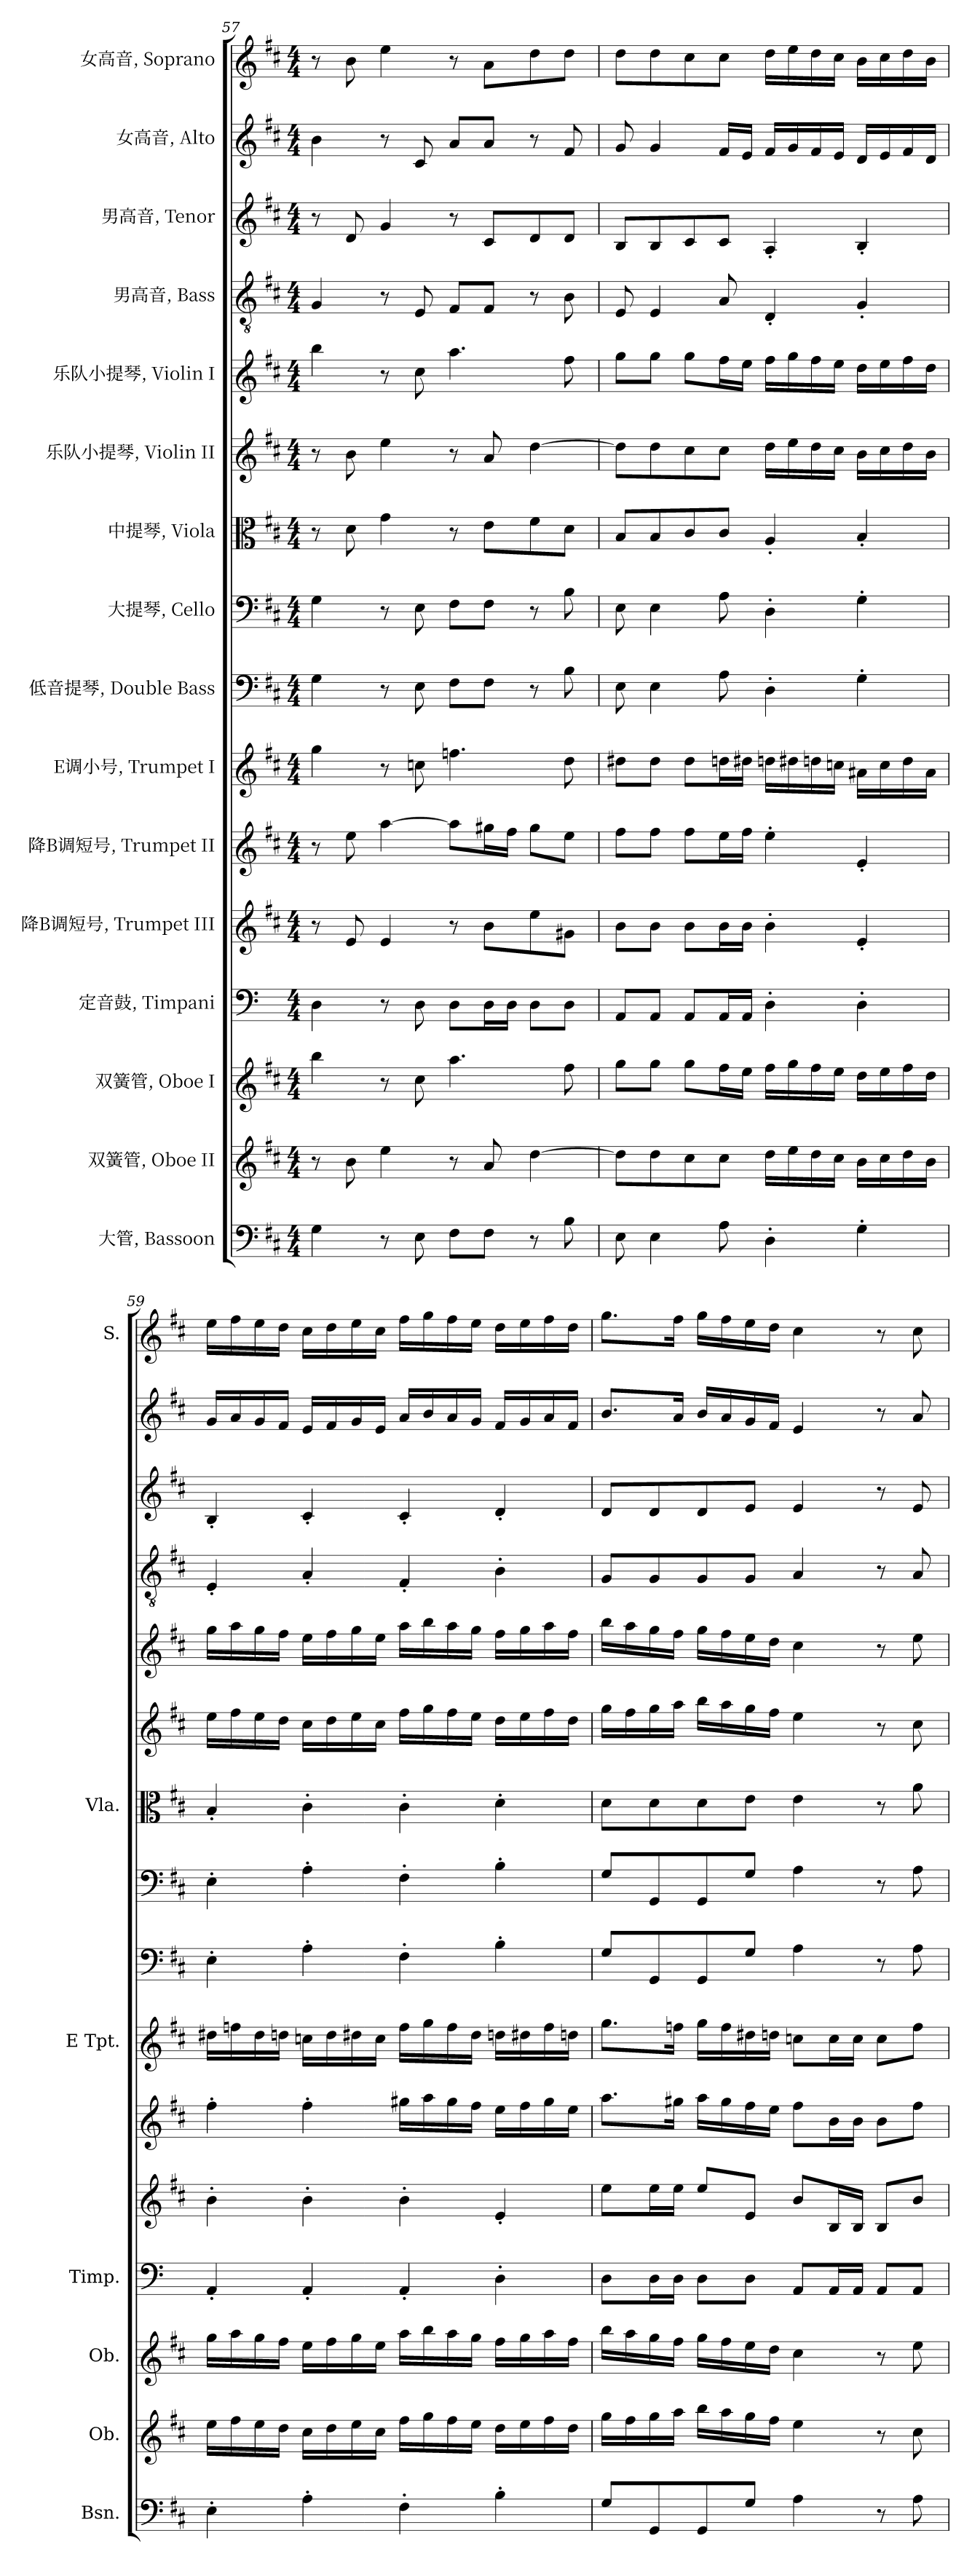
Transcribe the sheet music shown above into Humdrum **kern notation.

**kern	**kern	**kern	**kern	**kern	**kern	**kern	**kern	**kern	**kern	**kern	**kern	**kern	**kern	**kern	**kern
*part16	*part15	*part14	*part13	*part12	*part11	*part10	*part9	*part8	*part7	*part6	*part5	*part4	*part3	*part2	*part1
*staff16	*staff15	*staff14	*staff13	*staff12	*staff11	*staff10	*staff9	*staff8	*staff7	*staff6	*staff5	*staff4	*staff3	*staff2	*staff1
*I"大管, Bassoon	*I"双簧管, Oboe II	*I"双簧管, Oboe I	*I"定音鼓, Timpani	*I"降B调短号, Trumpet III	*I"降B调短号, Trumpet II	*I"E调小号, Trumpet I	*I"低音提琴, Double Bass	*I"大提琴, Cello	*I"中提琴, Viola	*I"乐队小提琴, Violin II	*I"乐队小提琴, Violin I	*I"男高音, Bass	*I"男高音, Tenor	*I"女高音, Alto	*I"女高音, Soprano
*I'Bsn.	*I'Ob.	*I'Ob.	*I'Timp.	*	*	*I'E Tpt.	*	*	*I'Vla.	*	*	*	*	*	*I'S.
!!LO:PB:g=z
*clefF4	*clefG2	*clefG2	*clefF4	*clefG2	*clefG2	*clefG2	*clefF4	*clefF4	*clefC3	*clefG2	*clefG2	*clefGv2	*clefG2	*clefG2	*clefG2
*	*	*	*	*ITrd1c2	*ITrd1c2	*ITrd-3c-4	*ITrd7c12	*	*	*	*	*	*	*	*
*k[f#c#]	*k[f#c#]	*k[f#c#]	*k[]	*k[]	*k[]	*k[b-e-a-d-g-c-]	*k[f#c#]	*k[f#c#]	*k[f#c#]	*k[f#c#]	*k[f#c#]	*k[f#c#]	*k[f#c#]	*k[f#c#]	*k[f#c#]
*M4/4	*M4/4	*M4/4	*M4/4	*M4/4	*M4/4	*M4/4	*M4/4	*M4/4	*M4/4	*M4/4	*M4/4	*M4/4	*M4/4	*M4/4	*M4/4
=57	=57	=57	=57	=57	=57	=57	=57	=57	=57	=57	=57	=57	=57	=57	=57
4G\	8r	4bb\	4D\	8r	8r	4ccc-\	4GG\	4G\	8r	8r	4bb\	4G/	8r	4b\	8r
.	8b\	.	.	8d/	8dd\	.	.	.	8d\	8b\	.	.	8d/	.	8b\
8r	4ee\	8r	8r	4d/	[4gg\	8r	8r	8r	4g\	4ee\	8r	8r	4g/	8r	4ee\
8E\	.	8cc#\	8D\	.	.	8ff-X\	8EE\	8E\	.	.	8cc#\	8E/	.	8c#/	.
8F#\L	8r	4.aa\	8D\L	8r	8gg\L]	4.bb--X\	8FF#\L	8F#\L	8r	8r	4.aa\	8F#/L	8r	8a/L	8r
8F#\J	8a/	.	16D\L	8a\L	16ff#X\L	.	8FF#\J	8F#\J	8e\L	8a/	.	8F#/J	8c#/L	8a/J	8a\L
.	.	.	16D\JJ	.	16ee\JJ	.	.	.	.	.	.	.	.	.	.
8r	[4dd\	.	8D\L	8dd\	8ff#\L	.	8r	8r	8f#\	[4dd\	.	8r	8d/	8r	8dd\
8B\	.	8ff#\	8D\J	8f#X\J	8dd\J	8gg-\	8BB\	8B\	8d\J	.	8ff#\	8B\	8d/J	8f#/	8dd\J
=58	=58	=58	=58	=58	=58	=58	=58	=58	=58	=58	=58	=58	=58	=58	=58
8E\	8dd\L]	8gg\L	8AA/L	8a\L	8ee\L	8ggn\L	8EE\	8E\	8B/L	8dd\L]	8gg\L	8E/	8B/L	8g/	8dd\L
4E\	8dd\	8gg\J	8AA/J	8a\J	8ee\J	8gg\J	4EE\	4E\	8B/	8dd\	8gg\J	4E/	8B/	4g/	8dd\
.	8cc#\	8gg\L	8AA/L	8a\L	8ee\L	8gg\L	.	.	8c#/	8cc#\	8gg\L	.	8c#/	.	8cc#\
8A\	8cc#\J	16ff#\L	16AA/L	16a\L	16dd\L	16gg-X\L	8AA\	8A\	8c#/J	8cc#\J	16ff#\L	8A/	8c#/J	16f#/LL	8cc#\J
.	.	16ee\JJ	16AA/JJ	16a\JJ	16ee\JJ	16ggn\JJ	.	.	.	.	16ee\JJ	.	.	16e/JJ	.
4D'\	16dd\LL	16ff#\LL	4D'\	4a'\	4dd'\	16gg-X\LL	4DD'\	4D'\	4A'/	16dd\LL	16ff#\LL	4D'/	4A'/	16f#/LL	16dd\LL
.	16ee\	16gg\	.	.	.	16ggn\	.	.	.	16ee\	16gg\	.	.	16g/	16ee\
.	16dd\	16ff#\	.	.	.	16gg-X\	.	.	.	16dd\	16ff#\	.	.	16f#/	16dd\
.	16cc#\JJ	16ee\JJ	.	.	.	16ff-X\JJ	.	.	.	16cc#\JJ	16ee\JJ	.	.	16e/JJ	16cc#\JJ
4G'\	16b\LL	16dd\LL	4D'\	4d'/	4d'/	16ddn\LL	4GG'\	4G'\	4B'/	16b\LL	16dd\LL	4G'/	4B'/	16d/LL	16b\LL
.	16cc#\	16ee\	.	.	.	16ff-\	.	.	.	16cc#\	16ee\	.	.	16e/	16cc#\
.	16dd\	16ff#\	.	.	.	16gg-\	.	.	.	16dd\	16ff#\	.	.	16f#/	16dd\
.	16b\JJ	16dd\JJ	.	.	.	16dd\JJ	.	.	.	16b\JJ	16dd\JJ	.	.	16d/JJ	16b\JJ
!!LO:PB:g=z
=59	=59	=59	=59	=59	=59	=59	=59	=59	=59	=59	=59	=59	=59	=59	=59
4E'\	16ee\LL	16gg\LL	4AA'/	4a'\	4ee'\	16ggn\LL	4EE'\	4E'\	4B'/	16ee\LL	16gg\LL	4E'/	4B'/	16g/LL	16ee\LL
.	16ff#\	16aa\	.	.	.	16bb--X\	.	.	.	16ff#\	16aa\	.	.	16a/	16ff#\
.	16ee\	16gg\	.	.	.	16gg\	.	.	.	16ee\	16gg\	.	.	16g/	16ee\
.	16dd\JJ	16ff#\JJ	.	.	.	16gg-X\JJ	.	.	.	16dd\JJ	16ff#\JJ	.	.	16f#/JJ	16dd\JJ
4A'\	16cc#\LL	16ee\LL	4AA'/	4a'\	4ee'\	16ff-X\LL	4AA'\	4A'\	4c#'\	16cc#\LL	16ee\LL	4A'/	4c#'/	16e/LL	16cc#\LL
.	16dd\	16ff#\	.	.	.	16gg-\	.	.	.	16dd\	16ff#\	.	.	16f#/	16dd\
.	16ee\	16gg\	.	.	.	16ggn\	.	.	.	16ee\	16gg\	.	.	16g/	16ee\
.	16cc#\JJ	16ee\JJ	.	.	.	16ff-\JJ	.	.	.	16cc#\JJ	16ee\JJ	.	.	16e/JJ	16cc#\JJ
4F#'\	16ff#\LL	16aa\LL	4AA'/	4a'\	16ff#X\LL	16bb--\LL	4FF#'\	4F#'\	4c#'\	16ff#\LL	16aa\LL	4F#'/	4c#'/	16a/LL	16ff#\LL
.	16gg\	16bb\	.	.	16gg\	16ccc-\	.	.	.	16gg\	16bb\	.	.	16b/	16gg\
.	16ff#\	16aa\	.	.	16ff#\	16bb--\	.	.	.	16ff#\	16aa\	.	.	16a/	16ff#\
.	16ee\JJ	16gg\JJ	.	.	16ee\JJ	16gg\JJ	.	.	.	16ee\JJ	16gg\JJ	.	.	16g/JJ	16ee\JJ
4B'\	16dd\LL	16ff#\LL	4D'\	4d'/	16dd\LL	16gg-X\LL	4BB'\	4B'\	4d'\	16dd\LL	16ff#\LL	4B'\	4d'/	16f#/LL	16dd\LL
.	16ee\	16gg\	.	.	16ee\	16ggn\	.	.	.	16ee\	16gg\	.	.	16g/	16ee\
.	16ff#\	16aa\	.	.	16ff#\	16bb--\	.	.	.	16ff#\	16aa\	.	.	16a/	16ff#\
.	16dd\JJ	16ff#\JJ	.	.	16dd\JJ	16gg-X\JJ	.	.	.	16dd\JJ	16ff#\JJ	.	.	16f#/JJ	16dd\JJ
=60	=60	=60	=60	=60	=60	=60	=60	=60	=60	=60	=60	=60	=60	=60	=60
8G/L	16gg\LL	16bb\LL	8D\L	8dd\L	8.gg\L	8.ccc-\L	8GG/L	8G/L	8d\L	16gg\LL	16bb\LL	8G/L	8d/L	8.b/L	8.gg\L
.	16ff#\	16aa\	.	.	.	.	.	.	.	16ff#\	16aa\	.	.	.	.
8GG/	16gg\	16gg\	16D\L	16dd\L	.	.	8GGG/	8GG/	8d\	16gg\	16gg\	8G/	8d/	.	.
.	16aa\JJ	16ff#\JJ	16D\JJ	16dd\JJ	16ff#X\Jk	16bb--X\Jk	.	.	.	16aa\JJ	16ff#\JJ	.	.	16a/Jk	16ff#\Jk
8GG/	16bb\LL	16gg\LL	8D\L	8dd/L	16gg\LL	16ccc-\LL	8GGG/	8GG/	8d\	16bb\LL	16gg\LL	8G/	8d/	16b/LL	16gg\LL
.	16aa\	16ff#\	.	.	16ff#\	16bb--\	.	.	.	16aa\	16ff#\	.	.	16a/	16ff#\
8G/J	16gg\	16ee\	8D\J	8d/J	16ee\	16ggn\	8GG/J	8G/J	8e\J	16gg\	16ee\	8G/J	8e/J	16g/	16ee\
.	16ff#\JJ	16dd\JJ	.	.	16dd\JJ	16gg-X\JJ	.	.	.	16ff#\JJ	16dd\JJ	.	.	16f#/JJ	16dd\JJ
4A\	4ee\	4cc#\	8AA/L	8a/L	8ee\L	8ff-X\L	4AA\	4A\	4e\	4ee\	4cc#\	4A/	4e/	4e/	4cc#\
.	.	.	16AA/L	16A/L	16a\L	16ff-\L	.	.	.	.	.	.	.	.	.
.	.	.	16AA/JJ	16A/JJ	16a\JJ	16ff-\JJ	.	.	.	.	.	.	.	.	.
8r	8r	8r	8AA/L	8A/L	8a\L	8ff-\L	8r	8r	8r	8r	8r	8r	8r	8r	8r
8A\	8cc#\	8ee\	8AA/J	8a/J	8ee\J	8bb--\J	8AA\	8A\	8a\	8cc#\	8ee\	8A/	8e/	8a/	8cc#\
=	=	=	=	=	=	=	=	=	=	=	=	=	=	=	=
*-	*-	*-	*-	*-	*-	*-	*-	*-	*-	*-	*-	*-	*-	*-	*-
